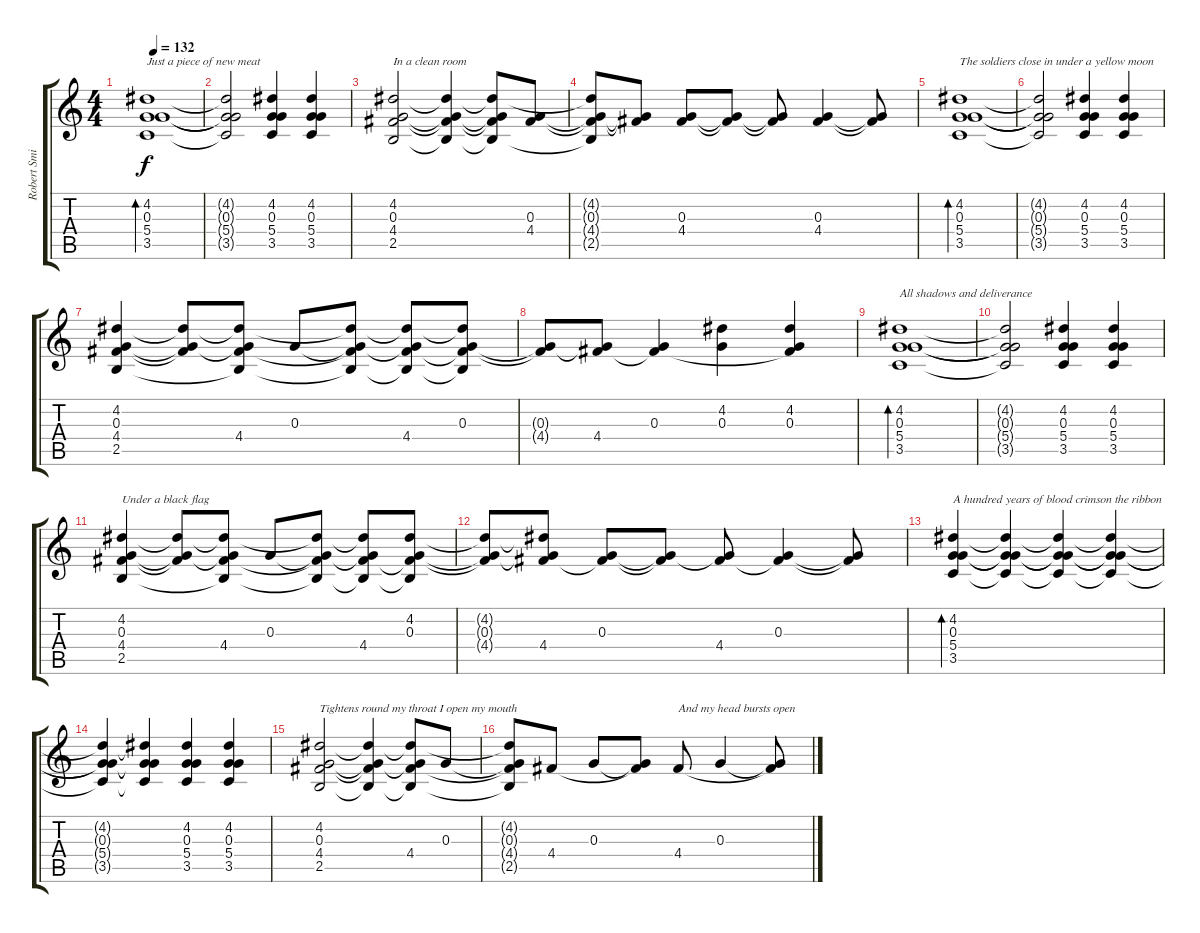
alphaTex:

\track ("Robert Smith (guitar)" "Robert Smi") {instrument overdrivenguitar}
\staff {score tabs}
\tuning (E4 B3 G3 D3 A2 E2) {hide}
\ts (4 4)
\tempo 132
\clef g2
\ks c
(4.2 0.3 5.4 3.5).1{bd 120 txt "Just a piece of new meat" dy f} |
(4.2{t} 0.3{t} 5.4{t} 3.5{t}).2 (4.2 0.3 5.4 3.5).4 (4.2 0.3 5.4 3.5).4 |
(4.2 0.3 4.4 2.5).2{txt "In a clean room"} (4.2{t} 0.3{t} 4.4{t} 2.5{t}).4 (4.2{t} 0.3{t} 4.4{t} 2.5{t}).8 (0.3 4.4).8 |
(4.2{t} 0.3{t} 4.4{t} 2.5{t}).8 (0.3{t} 4.4{t}).8 (0.3 4.4).8 (0.3{t} 4.4{t}).8 (0.3{t} 4.4{t}).8 (0.3 4.4).4 (0.3{t} 4.4{t}).8 |
(4.2 0.3 5.4 3.5).1{bd 120 txt "The soldiers close in under a yellow moon"} |
(4.2{t} 0.3{t} 5.4{t} 3.5{t}).2 (4.2 0.3 5.4 3.5).4 (4.2 0.3 5.4 3.5).4 |
(4.2 0.3 4.4 2.5).4 (4.2{t} 0.3{t} 4.4{t}).8 (4.2{t} 0.3{t} 4.4 2.5{t}).8 0.3.8 (4.2{t} 0.3{t} 4.4{t} 2.5{t}).8 (4.2{t} 0.3{t} 4.4 2.5{t}).8 (4.2{t} 0.3 4.4{t} 2.5{t}).8 |
(0.3{t} 4.4{t}).8 (0.3{t} 4.4).8 (0.3 4.4{t}).4 (4.2 0.3).4 (4.2 0.3 4.4{t}).4 |
(4.2 0.3 5.4 3.5).1{bd 120 txt "All shadows and deliverance"} |
(4.2{t} 0.3{t} 5.4{t} 3.5{t}).2 (4.2 0.3 5.4 3.5).4 (4.2 0.3 5.4 3.5).4 |
(4.2 0.3 4.4 2.5).4{txt "Under a black flag"} (4.2{t} 0.3{t} 4.4{t}).8 (4.2{t} 0.3{t} 4.4 2.5{t}).8 0.3.8 (4.2{t} 0.3{t} 4.4{t} 2.5{t}).8 (4.2{t} 0.3{t} 4.4 2.5{t}).8 (4.2 0.3 4.4{t} 2.5{t}).8 |
(4.2{t} 0.3{t} 4.4{t}).8 (4.2{t} 0.3{t} 4.4).8 (0.3 4.4{t}).8 (0.3{t} 4.4{t}).8 (0.3{t} 4.4).8 (0.3 4.4{t}).4 (0.3{t} 4.4{t}).8 |
(4.2 0.3 5.4 3.5).4{bd 120 txt "A hundred years of blood crimson the ribbon"} (4.2{t} 0.3{t} 5.4{t} 3.5{t}).4 (4.2{t} 0.3{t} 5.4{t} 3.5{t}).4 (4.2{t} 0.3{t} 5.4{t} 3.5{t}).4 |
(4.2{t} 0.3{t} 5.4{t} 3.5{t}).4 (4.2{t} 0.3{t} 5.4{t} 3.5{t}).4 (4.2 0.3 5.4 3.5).4 (4.2 0.3 5.4 3.5).4 |
(4.2 0.3 4.4 2.5).2{txt "Tightens round my throat I open my mouth"} (4.2{t} 0.3{t} 4.4{t} 2.5{t}).4 (4.2{t} 0.3{t} 4.4 2.5{t}).8 0.3.8 |
(4.2{t} 0.3{t} 4.4{t} 2.5{t}).8 4.4.8 0.3.8 (0.3{t} 4.4{t}).8 4.4.8{txt "And my head bursts open"} 0.3.4 (0.3{t} 4.4{t}).8
